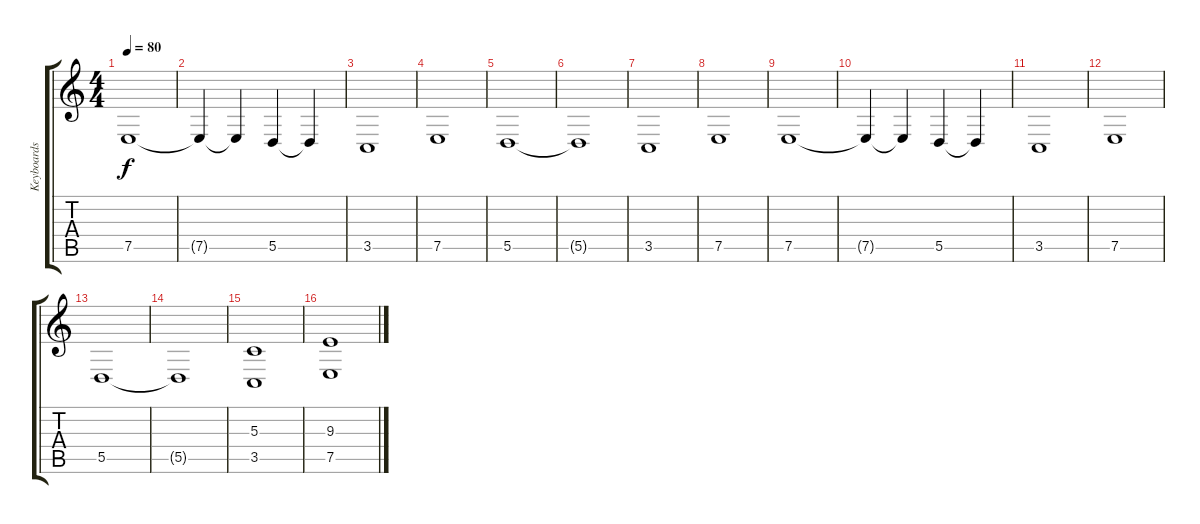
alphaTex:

\track ("Keyboards" "Keyboards") {instrument pad8sweep}
\staff {score tabs}
\tuning (E4 B3 G3 D3 A2 E2) {hide}
\ts (4 4)
\tempo 80
\clef g2
\ks c
7.5.1{dy f} |
7.5{t}.4 7.5{t}.4 5.5.4 5.5{t}.4 |
3.5.1 |
7.5.1 |
5.5.1 |
5.5{t}.1 |
3.5.1 |
7.5.1 |
7.5.1 |
7.5{t}.4 7.5{t}.4 5.5.4 5.5{t}.4 |
3.5.1 |
7.5.1 |
5.5.1 |
5.5{t}.1 |
(5.3 3.5).1 |
(9.3 7.5).1
